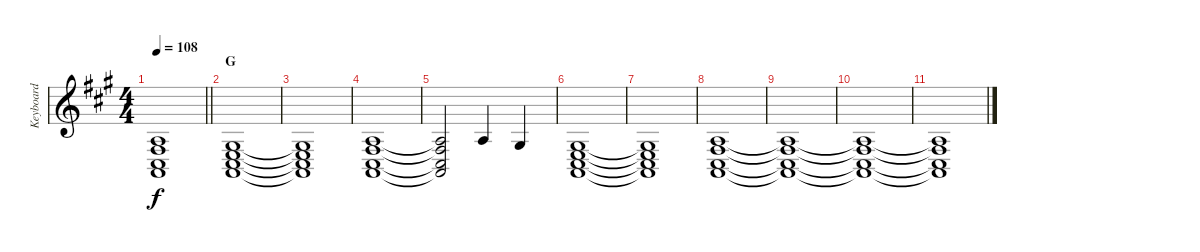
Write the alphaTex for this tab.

\track ("Keyboard" "Keyboard") {instrument pad8sweep}
\staff {score}
\tuning (Eb4 Bb3 Gb3 Db3 Ab2 Db2) {hide}
\ts (4 4)
\tempo 108
\clef g2
\barLineRight lightlight
\ks f#minor
(3.3{t} 5.4{t} 5.5{t} 8.6{t}).1{dy f} |
\section ("" "G")
(2.3 3.4 5.5 8.6).1{volume 6} |
(2.3{t} 3.4{t} 5.5{t} 8.6{t}).1 |
(3.3 5.4 5.5 8.6).1 |
(3.3{t} 5.4{t} 5.5{t} 8.6{t}).2 3.3.4 2.3.4 |
(2.3 3.4 5.5 8.6).1 |
(2.3{t} 3.4{t} 5.5{t} 8.6{t}).1 |
(3.3 5.4 5.5 8.6).1 |
(3.3{t} 5.4{t} 5.5{t} 8.6{t}).1{volume 0} |
(3.3{t} 5.4{t} 5.5{t} 8.6{t}).1 |
(3.3{t} 5.4{t} 5.5{t} 8.6{t}).1
